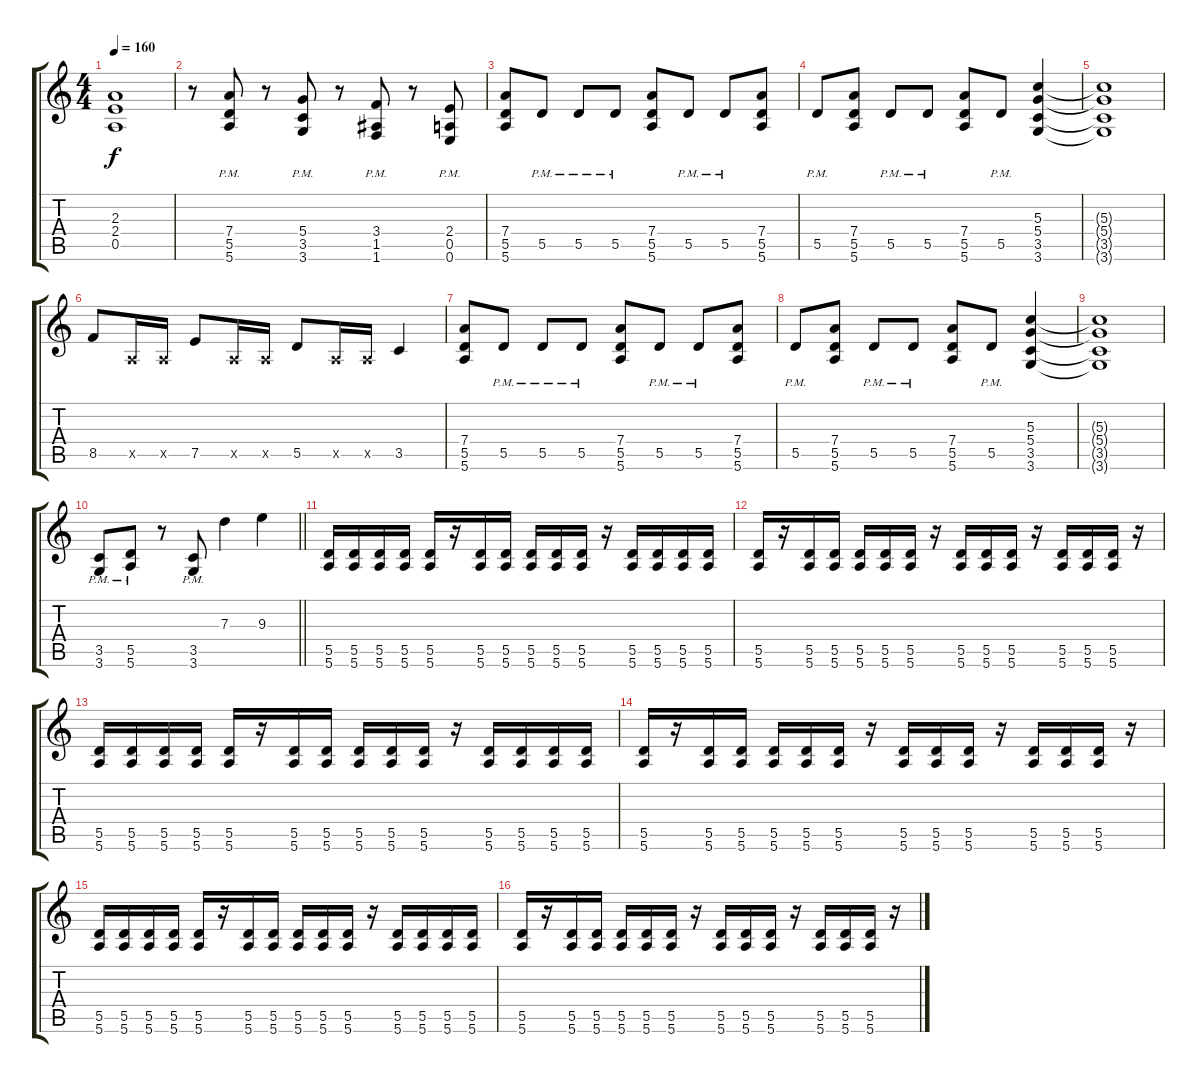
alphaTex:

\track "" {instrument overdrivenguitar}
\staff {score tabs}
\tuning (E4 B3 G3 D3 A2 E2) {hide}
\ts (4 4)
\tempo 160
\clef g2
\ks c
(2.3{t} 2.4{t} 0.5{t}).1{dy f} |
r.8 (7.4{pm} 5.5{pm} 5.6{pm}).8 r.8 (5.4{pm} 3.5{pm} 3.6{pm}).8 r.8 (3.4{pm} 1.5{pm} 1.6{pm}).8 r.8 (2.4{pm} 0.5{pm} 0.6{pm}).8 |
(7.4 5.5 5.6).8 5.5{pm}.8 5.5{pm}.8 5.5{pm}.8 (7.4 5.5 5.6).8 5.5{pm}.8 5.5{pm}.8 (7.4 5.5 5.6).8 |
5.5{pm}.8 (7.4 5.5 5.6).8 5.5{pm}.8 5.5{pm}.8 (7.4 5.5 5.6).8 5.5{pm}.8 (5.3 5.4 3.5 3.6).4 |
(5.3{t} 5.4{t} 3.5{t} 3.6{t}).1 |
8.5.8 0.5{x}.16 0.5{x}.16 7.5.8 0.5{x}.16 0.5{x}.16 5.5.8 0.5{x}.16 0.5{x}.16 3.5.4 |
(7.4 5.5 5.6).8 5.5{pm}.8 5.5{pm}.8 5.5{pm}.8 (7.4 5.5 5.6).8 5.5{pm}.8 5.5{pm}.8 (7.4 5.5 5.6).8 |
5.5{pm}.8 (7.4 5.5 5.6).8 5.5{pm}.8 5.5{pm}.8 (7.4 5.5 5.6).8 5.5{pm}.8 (5.3 5.4 3.5 3.6).4 |
(5.3{t} 5.4{t} 3.5{t} 3.6{t}).1 |
\barLineRight lightlight
(3.5{pm} 3.6{pm}).8 (5.5{pm} 5.6{pm}).8 r.8 (3.5{pm} 3.6{pm}).8 7.3.4 9.3.4 |
(5.5 5.6).16 (5.5 5.6).16 (5.5 5.6).16 (5.5 5.6).16 (5.5 5.6).16 r.16 (5.5 5.6).16 (5.5 5.6).16 (5.5 5.6).16 (5.5 5.6).16 (5.5 5.6).16 r.16 (5.5 5.6).16 (5.5 5.6).16 (5.5 5.6).16 (5.5 5.6).16 |
(5.5 5.6).16 r.16 (5.5 5.6).16 (5.5 5.6).16 (5.5 5.6).16 (5.5 5.6).16 (5.5 5.6).16 r.16 (5.5 5.6).16 (5.5 5.6).16 (5.5 5.6).16 r.16 (5.5 5.6).16 (5.5 5.6).16 (5.5 5.6).16 r.16 |
(5.5 5.6).16 (5.5 5.6).16 (5.5 5.6).16 (5.5 5.6).16 (5.5 5.6).16 r.16 (5.5 5.6).16 (5.5 5.6).16 (5.5 5.6).16 (5.5 5.6).16 (5.5 5.6).16 r.16 (5.5 5.6).16 (5.5 5.6).16 (5.5 5.6).16 (5.5 5.6).16 |
(5.5 5.6).16 r.16 (5.5 5.6).16 (5.5 5.6).16 (5.5 5.6).16 (5.5 5.6).16 (5.5 5.6).16 r.16 (5.5 5.6).16 (5.5 5.6).16 (5.5 5.6).16 r.16 (5.5 5.6).16 (5.5 5.6).16 (5.5 5.6).16 r.16 |
(5.5 5.6).16 (5.5 5.6).16 (5.5 5.6).16 (5.5 5.6).16 (5.5 5.6).16 r.16 (5.5 5.6).16 (5.5 5.6).16 (5.5 5.6).16 (5.5 5.6).16 (5.5 5.6).16 r.16 (5.5 5.6).16 (5.5 5.6).16 (5.5 5.6).16 (5.5 5.6).16 |
(5.5 5.6).16 r.16 (5.5 5.6).16 (5.5 5.6).16 (5.5 5.6).16 (5.5 5.6).16 (5.5 5.6).16 r.16 (5.5 5.6).16 (5.5 5.6).16 (5.5 5.6).16 r.16 (5.5 5.6).16 (5.5 5.6).16 (5.5 5.6).16 r.16
